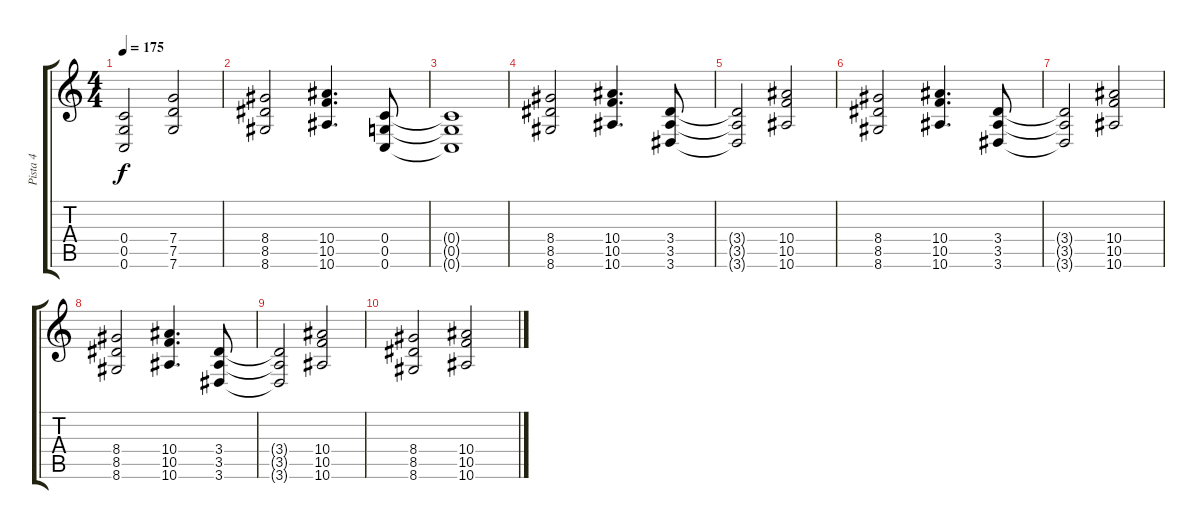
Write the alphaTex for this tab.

\track ("Pista 4" "Pista 4") {instrument distortionguitar}
\staff {score tabs}
\tuning (E4 C4 G3 C3 G2 C2) {hide}
\ts (4 4)
\tempo 175
\clef g2
\ks c
(0.4{t} 0.5{t} 0.6{t}).2{dy f} (7.4 7.5 7.6).2 |
(8.4 8.5 8.6).2 (10.4 10.5 10.6).4{d} (0.4 0.5 0.6).8 |
(0.4{t} 0.5{t} 0.6{t}).1 |
(8.4 8.5 8.6).2 (10.4 10.5 10.6).4{d} (3.4 3.5 3.6).8 |
(3.4{t} 3.5{t} 3.6{t}).2 (10.4 10.5 10.6).2 |
(8.4 8.5 8.6).2 (10.4 10.5 10.6).4{d} (3.4 3.5 3.6).8 |
(3.4{t} 3.5{t} 3.6{t}).2 (10.4 10.5 10.6).2 |
(8.4 8.5 8.6).2 (10.4 10.5 10.6).4{d} (3.4 3.5 3.6).8 |
(3.4{t} 3.5{t} 3.6{t}).2 (10.4 10.5 10.6).2 |
(8.4 8.5 8.6).2 (10.4 10.5 10.6).2
